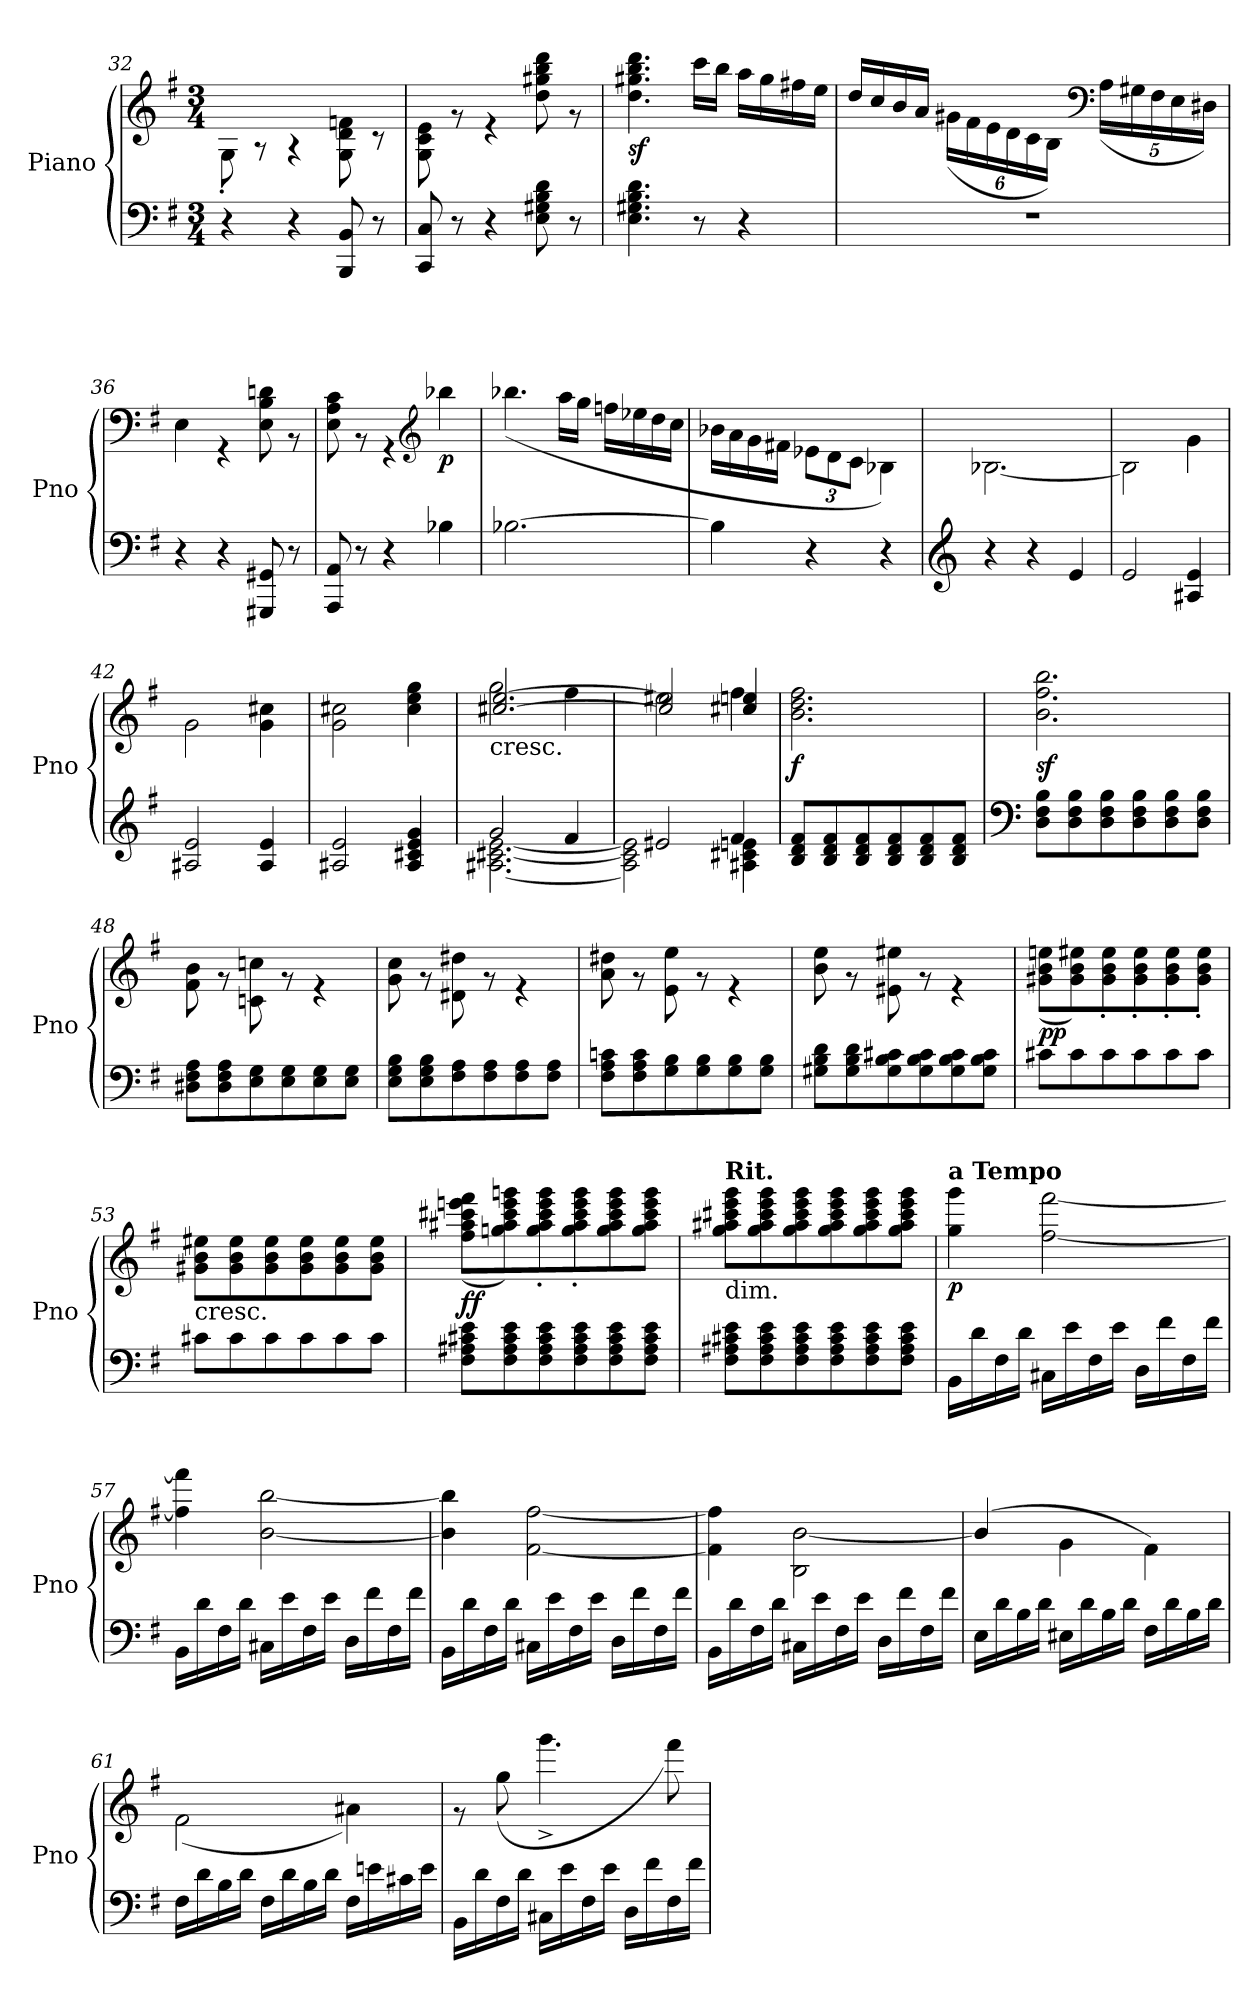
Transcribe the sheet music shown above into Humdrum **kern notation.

**kern	**kern	**dynam
*part1	*part1	*part1
*staff2	*staff1	*staff1/2
*I"Piano	*	*
*I'Pno	*	*
*clefF4	*clefG2	*
*k[f#]	*k[f#]	*
*e:	*e:	*
*M3/4	*M3/4	*
=32	=32	=32
*	*^	*
4r	2.ryy	8G'\	.
.	.	8r	.
4r	.	4r	.
8BBB/ 8BB/	.	8G\ 8d\ 8fn\	.
8r	.	8r	.
=33	=33	=33	=33
8CC/ 8C/	2.ryy	8G\ 8c\ 8e\	.
8r	.	8r	.
4r	.	4r	.
8E\ 8G#X\ 8B\ 8d\	.	8dd\ 8gg#X\ 8bb\ 8ddd\	.
8r	.	8r	.
!!LO:PB:g=z	!!
=34	=34	=34	=34
!	!	!	!LO:DY:b
4.E\ 4.G#X\ 4.B\ 4.d\	2.ryy	4.dd\ 4.gg#X\ 4.bb\ 4.ddd\	sf
8r	.	16ccc\LL	.
.	.	16bb\JJ	.
4r	.	16aa\LL	.
.	.	16gg#\	.
.	.	16ff#X\	.
.	.	16ee\JJ	.
=35	=35	=35	=35
2.r	2.ryy	16dd/LL	.
.	.	16cc/	.
.	.	16b/	.
.	.	16a/JJ	.
*	*	*Xbrackettup	*
.	.	(<24g#X\LL	.
.	.	24f#\	.
.	.	24e\	.
.	.	24d\	.
.	.	24c\	.
.	.	24B\JJ)	.
*	*clefF4	*	*
.	.	(<20A\LL	.
.	.	20G#X\	.
.	.	20F#\	.
.	.	20E\	.
.	.	20D#X\JJ)	.
=36	=36	=36	=36
4r	2.ryy	4E\	.
4r	.	4r	.
8GGG#X/ 8GG#X/	.	8E\ 8B\ 8dn\	.
8r	.	8r	.
=37	=37	=37	=37
8AAA/ 8AA/	2.ryy	8E\ 8A\ 8c\	.
8r	.	8r	.
4r	.	4r	.
*	*clefG2	*	*
!	!	!	!LO:DY:b
4B-X\	.	4bb-X\	p
!!LO:LB:g=z	!!
=38	=38	=38	=38
[2.B-X\	2.ryy	(<4.bb-X\	.
.	.	16aa\LL	.
.	.	16gg\JJ	.
.	.	16ffn\LL	.
.	.	16ee-X\	.
.	.	16dd\	.
.	.	16cc\JJ	.
=39	=39	=39	=39
4B-\]	2.ryy	16b-X\LL	.
.	.	16a\	.
.	.	16g\	.
.	.	16f#X\JJ	.
4r	.	12e-X\L	.
.	.	12d\	.
.	.	12c\J	.
4r	.	4B-X\)	.
=40	=40	=40	=40
*clefG2	*	*	*
4r	2.ryy	[2.B-X\	.
4r	.	.	.
4e/	.	.	.
=41	=41	=41	=41
2e/	2.ryy	2B-\]	.
4A#X/ 4e/	.	4g\	.
=42	=42	=42	=42
2A#X/ 2e/	2.ryy	2g\	.
4A#/ 4e/	.	4g\ 4cc#X\	.
=43	=43	=43	=43
2A#X/ 2e/	2.ryy	2g\ 2cc#X\	.
4A#/ 4c#X/ 4e/ 4g/	.	4cc#\ 4ee\ 4gg\	.
=44	=44	=44	=44
*^	*	*^	*
!	!	!LO:TX:b:t=cresc.	!	!	!
2g/	[2.A#X\ [2.c#X\ [2.e\	2.ryy	2gg\	[2.cc#X/ [2.ee/	.
4f#/	.	.	4ff#\	.	.
!!LO:LB:g=z	!!	!!
=45	=45	=45	=45	=45	=45
2e#X/	2A#\] 2c#\] 2e\]	2.ryy	2ee#X\	2cc#/] 2ee/]	.
4f#/	4A#X\ 4c#X\ 4en\	.	4ff#\	4cc#X/ 4een/	.
=46	=46	=46	=46	=46	=46
!	!	!	!	!	!LO:DY:b
*v	*v	*	*	*	*
*	*	*v	*v	*
8B/ 8d/ 8f#/L	2.ryy	2.b\ 2.dd\ 2.ff#\	f
8B/ 8d/ 8f#/	.	.	.
8B/ 8d/ 8f#/	.	.	.
8B/ 8d/ 8f#/	.	.	.
8B/ 8d/ 8f#/	.	.	.
8B/ 8d/ 8f#/J	.	.	.
=47	=47	=47	=47
*clefF4	*	*	*
!	!	!	!LO:DY:b
8D\ 8F#\ 8B\L	2.ryy	2.b\ 2.ff#\ 2.bb\	sf
8D\ 8F#\ 8B\	.	.	.
8D\ 8F#\ 8B\	.	.	.
8D\ 8F#\ 8B\	.	.	.
8D\ 8F#\ 8B\	.	.	.
8D\ 8F#\ 8B\J	.	.	.
=48	=48	=48	=48
8D#X\ 8F#\ 8A\L	2.ryy	8f#\ 8b\	.
8D#\ 8F#\ 8A\	.	8r	.
8E\ 8G\	.	8cn\ 8ccn\	.
8E\ 8G\	.	8r	.
8E\ 8G\	.	4r	.
8E\ 8G\J	.	.	.
=49	=49	=49	=49
8E\ 8G\ 8B\L	2.ryy	8g\ 8cc\	.
8E\ 8G\ 8B\	.	8r	.
8F#\ 8A\	.	8d#X\ 8dd#X\	.
8F#\ 8A\	.	8r	.
8F#\ 8A\	.	4r	.
8F#\ 8A\J	.	.	.
=50	=50	=50	=50
8F#\ 8A\ 8cn\L	2.ryy	8a\ 8dd#X\	.
8F#\ 8A\ 8c\	.	8r	.
8G\ 8B\	.	8e\ 8ee\	.
8G\ 8B\	.	8r	.
8G\ 8B\	.	4r	.
8G\ 8B\J	.	.	.
!!LO:LB:g=z	!!
=51	=51	=51	=51
8G#X\ 8B\ 8d\L	2.ryy	8b\ 8ee\	.
8G#\ 8B\ 8d\	.	8r	.
8G#\ 8B\ 8c#X\	.	8e#X\ 8ee#X\	.
8G#\ 8B\ 8c#\	.	8r	.
8G#\ 8B\ 8c#\	.	4r	.
8G#\ 8B\ 8c#\J	.	.	.
=52	=52	=52	=52
!	!	!	!LO:DY:b
8c#X\L	2.ryy	(<8g#X\ 8b\ 8een\L	pp
8c#\	.	8g#\ 8b\ 8ee#X\)	.
8c#\	.	8g#\' 8b\' 8ee#\'	.
8c#\	.	8g#\' 8b\' 8ee#\'	.
8c#\	.	8g#\' 8b\' 8ee#\'	.
8c#\J	.	8g#\' 8b\' 8ee#\'J	.
=53	=53	=53	=53
!	!LO:TX:b:t=cresc.	!	!
8c#X\L	2.ryy	8g#X\ 8b\ 8ee#X\L	.
8c#\	.	8g#\ 8b\ 8ee#\	.
8c#\	.	8g#\ 8b\ 8ee#\	.
8c#\	.	8g#\ 8b\ 8ee#\	.
8c#\	.	8g#\ 8b\ 8ee#\	.
8c#\J	.	8g#\ 8b\ 8ee#\J	.
=54	=54	=54	=54
!	!	!	!LO:DY:b
8F#\ 8A#X\ 8c#X\ 8e\L	2.ryy	(<8ff#\ 8aa#X\ 8ccc#X\ 8eeen\ 8fff#\L	ff
8F#\ 8A#\ 8c#\ 8e\	.	8ggn\ 8aa#\ 8ccc#\ 8eee\ 8gggn\)	.
8F#\ 8A#\ 8c#\ 8e\	.	8gg\' 8aa#\' 8ccc#\' 8eee\' 8ggg\'	.
8F#\ 8A#\ 8c#\ 8e\	.	8gg\' 8aa#\' 8ccc#\' 8eee\' 8ggg\'	.
8F#\ 8A#\ 8c#\ 8e\	.	8gg\ 8aa#\ 8ccc#\ 8eee\ 8ggg\	.
8F#\ 8A#\ 8c#\ 8e\J	.	8gg\ 8aa#\ 8ccc#\ 8eee\ 8ggg\J	.
!!LO:LB:g=z	!!
=55	=55	=55	=55
!	!LO:TX:b:t=dim.	!	!
!	!LO:TX:a:B:t=Rit.	!	!
8F#\ 8A#X\ 8c#X\ 8e\L	2.ryy	8gg\ 8aa#X\ 8ccc#X\ 8eee\ 8ggg\L	.
8F#\ 8A#\ 8c#\ 8e\	.	8gg\ 8aa#\ 8ccc#\ 8eee\ 8ggg\	.
8F#\ 8A#\ 8c#\ 8e\	.	8gg\ 8aa#\ 8ccc#\ 8eee\ 8ggg\	.
8F#\ 8A#\ 8c#\ 8e\	.	8gg\ 8aa#\ 8ccc#\ 8eee\ 8ggg\	.
8F#\ 8A#\ 8c#\ 8e\	.	8gg\ 8aa#\ 8ccc#\ 8eee\ 8ggg\	.
8F#\ 8A#\ 8c#\ 8e\J	.	8gg\ 8aa#\ 8ccc#\ 8eee\ 8ggg\J	.
=56	=56	=56	=56
!	!LO:TX:a:B:t=a Tempo	!	!
!	!	!	!LO:DY:b
16BB\LL	2.ryy	4gg\ 4ggg\	p
16d\	.	.	.
16F#\	.	.	.
16d\JJ	.	.	.
16C#X\LL	.	[2ff#\ [2fff#\	.
16e\	.	.	.
16F#\	.	.	.
16e\JJ	.	.	.
16D\LL	.	.	.
16f#\	.	.	.
16F#\	.	.	.
16f#\JJ	.	.	.
=57	=57	=57	=57
16BB\LL	2.ryy	4ff#\] 4fff#\]	.
16d\	.	.	.
16F#\	.	.	.
16d\JJ	.	.	.
16C#X\LL	.	[2b\ [2bb\	.
16e\	.	.	.
16F#\	.	.	.
16e\JJ	.	.	.
16D\LL	.	.	.
16f#\	.	.	.
16F#\	.	.	.
16f#\JJ	.	.	.
!!LO:PB:g=z	!!
=58	=58	=58	=58
16BB\LL	2.ryy	4b\] 4bb\]	.
16d\	.	.	.
16F#\	.	.	.
16d\JJ	.	.	.
16C#X\LL	.	[2f#\ [2ff#\	.
16e\	.	.	.
16F#\	.	.	.
16e\JJ	.	.	.
16D\LL	.	.	.
16f#\	.	.	.
16F#\	.	.	.
16f#\JJ	.	.	.
=59	=59	=59	=59
16BB\LL	2.ryy	4f#\] 4ff#\]	.
16d\	.	.	.
16F#\	.	.	.
16d\JJ	.	.	.
16C#X\LL	.	2B\ [2b\	.
16e\	.	.	.
16F#\	.	.	.
16e\JJ	.	.	.
16D\LL	.	.	.
16f#\	.	.	.
16F#\	.	.	.
16f#\JJ	.	.	.
=60	=60	=60	=60
16E\LL	2.ryy	(>4b/]	.
16d\	.	.	.
16B\	.	.	.
16d\JJ	.	.	.
16E#X\LL	.	4g\	.
16d\	.	.	.
16B\	.	.	.
16d\JJ	.	.	.
16F#\LL	.	4f#\)	.
16d\	.	.	.
16B\	.	.	.
16d\JJ	.	.	.
!!LO:LB:g=z	!!
=61	=61	=61	=61
16F#\LL	2.ryy	(<2f#\	.
16d\	.	.	.
16B\	.	.	.
16d\JJ	.	.	.
16F#\LL	.	.	.
16d\	.	.	.
16B\	.	.	.
16d\JJ	.	.	.
16F#\LL	.	4a#X\)	.
16en\	.	.	.
16c#X\	.	.	.
16e\JJ	.	.	.
=62	=62	=62	=62
16BB\LL	2.ryy	8r	.
16d\	.	.	.
16F#\	.	(<8gg\	.
16d\JJ	.	.	.
16C#X\LL	.	4.ggg^\	.
16e\	.	.	.
16F#\	.	.	.
16e\JJ	.	.	.
16D\LL	.	.	.
16f#\	.	.	.
16F#\	.	8fff#\)	.
16f#\JJ	.	.	.
*	*v	*v	*
=	=	=
*-	*-	*-
